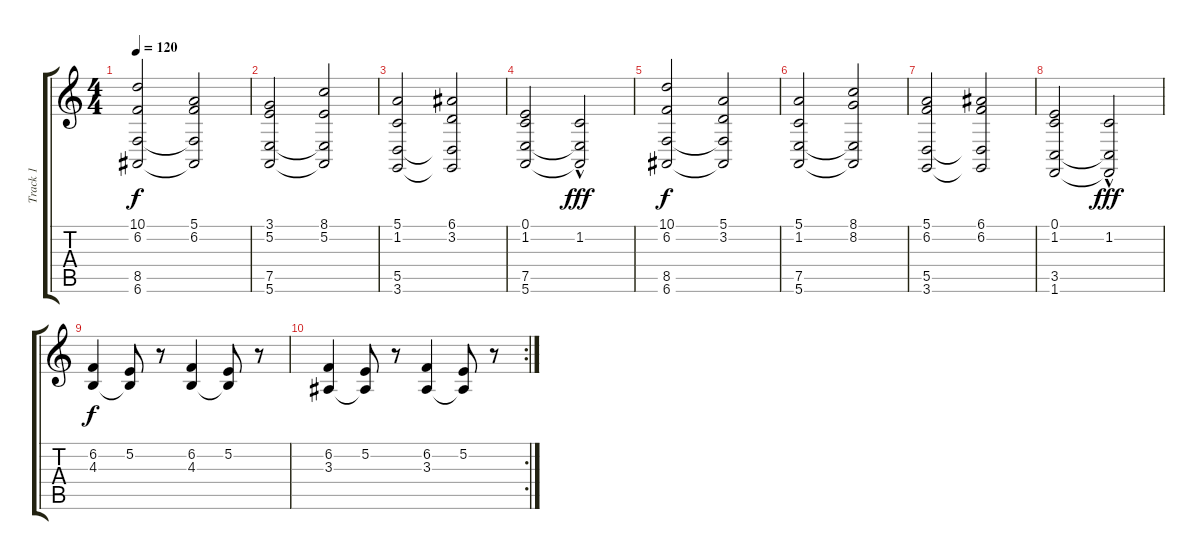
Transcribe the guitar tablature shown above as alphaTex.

\track ("Track 1" "Track 1") {instrument stringensemble1}
\staff {score tabs}
\tuning (E4 B3 G3 D3 A2 E2) {hide}
\ts (4 4)
\tempo 120
\clef g2
\ks c
(10.1 6.2 8.5 6.6).2{dy f} (5.1 6.2 8.5{t} 6.6{t}).2 |
(3.1 5.2 7.5 5.6).2 (8.1 5.2 7.5{t} 5.6{t}).2 |
(5.1 1.2 5.5 3.6).2 (6.1 3.2 5.5{t} 3.6{t}).2 |
(0.1 1.2 7.5 5.6).2 (1.2{hac} 7.5{t} 5.6{t}).2{dy fff} |
(10.1 6.2 8.5 6.6).2{dy f} (5.1 3.2 8.5{t} 6.6{t}).2 |
(5.1 1.2 7.5 5.6).2 (8.1 8.2 7.5{t} 5.6{t}).2 |
(5.1 6.2 5.5 3.6).2 (6.1 6.2 5.5{t} 3.6{t}).2 |
(0.1 1.2 3.5 1.6).2 (1.2{hac} 3.5{t} 1.6{t}).2{dy fff} |
(6.2 4.3).4{dy f} (5.2 4.3{t}).8 r.8 (6.2 4.3).4 (5.2 4.3{t}).8 r.8 |
\rc 2
(6.2 3.3).4 (5.2 3.3{t}).8 r.8 (6.2 3.3).4 (5.2 3.3{t}).8 r.8
